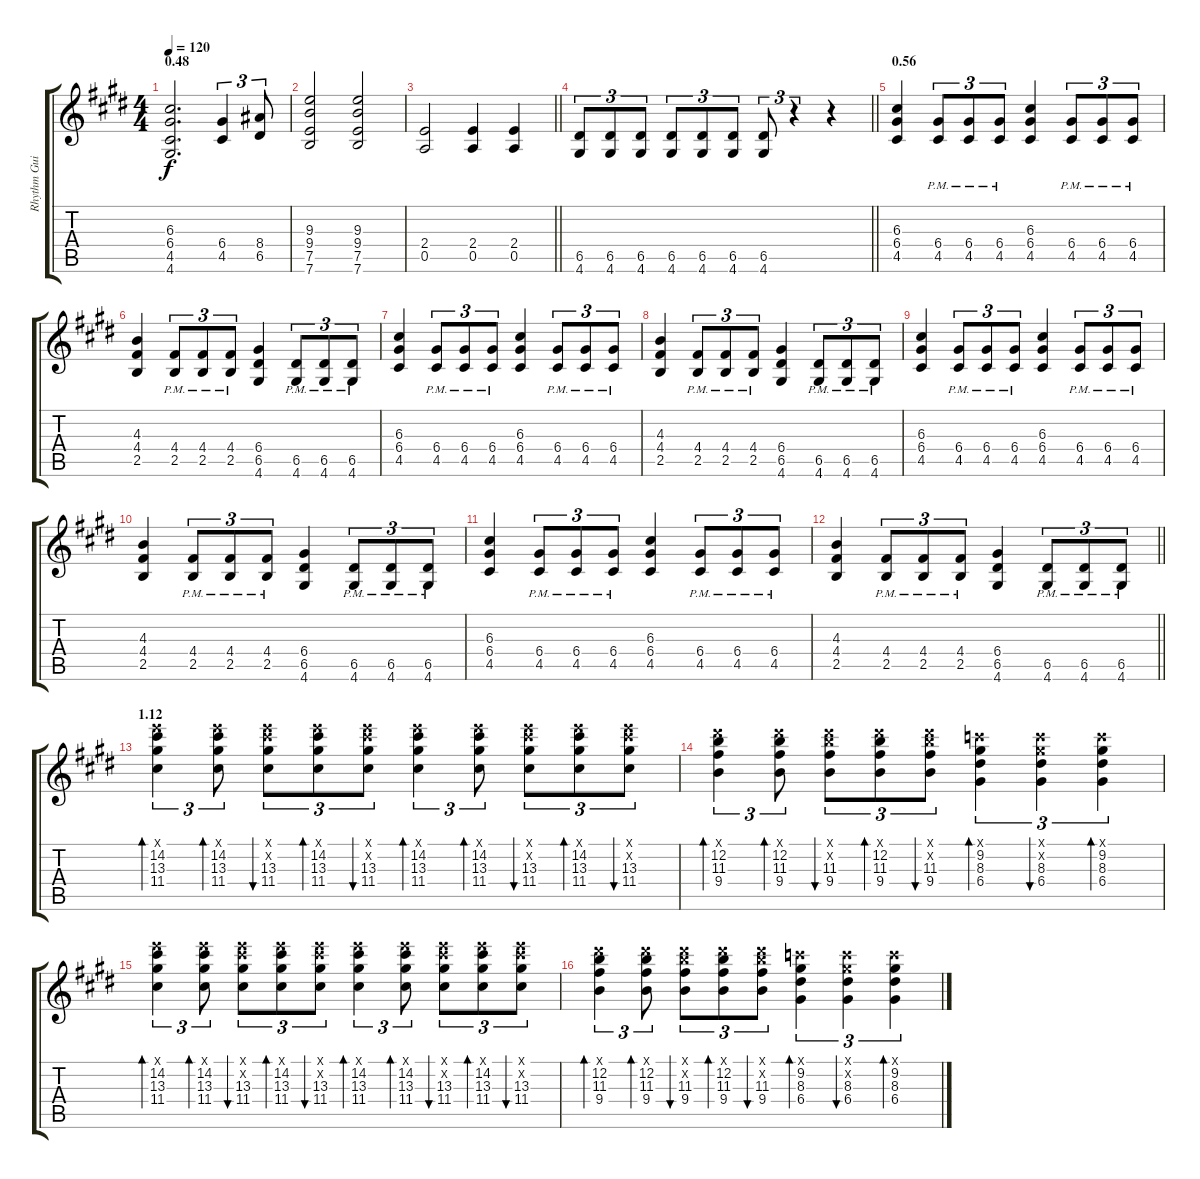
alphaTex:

\track ("Rhythm Guitar" "Rhythm Gui") {instrument acousticguitarnylon}
\staff {score tabs}
\tuning (E4 B3 G3 D3 A2 E2) {hide}
\ts (4 4)
\section ("" "0.48")
\tempo 120
\clef g2
\ks c#minor
(6.3 6.4 4.5 4.6).2{d dy f volume 13 instrument distortionguitar} (6.4 4.5).4{tu (3 2)} (8.4 6.5).8{tu (3 2)} |
(9.3 9.4 7.5 7.6).2 (9.3 9.4 7.5 7.6).2 |
\barLineRight lightlight
(2.4 0.5).2 (2.4 0.5).4 (2.4 0.5).4 |
\barLineRight lightlight
(6.5 4.6).8{tu (3 2)} (6.5 4.6).8{tu (3 2)} (6.5 4.6).8{tu (3 2)} (6.5 4.6).8{tu (3 2)} (6.5 4.6).8{tu (3 2)} (6.5 4.6).8{tu (3 2)} (6.5 4.6).8{tu (3 2)} r.4{tu (3 2)} r.4 |
\section ("" "0.56")
(6.3 6.4 4.5).4 (6.4{pm} 4.5{pm}).8{tu (3 2)} (6.4{pm} 4.5{pm}).8{tu (3 2)} (6.4{pm} 4.5{pm}).8{tu (3 2)} (6.3 6.4 4.5).4 (6.4{pm} 4.5{pm}).8{tu (3 2)} (6.4{pm} 4.5{pm}).8{tu (3 2)} (6.4{pm} 4.5{pm}).8{tu (3 2)} |
(4.3 4.4 2.5).4 (4.4{pm} 2.5{pm}).8{tu (3 2)} (4.4{pm} 2.5{pm}).8{tu (3 2)} (4.4{pm} 2.5{pm}).8{tu (3 2)} (6.4 6.5 4.6).4 (6.5{pm} 4.6{pm}).8{tu (3 2)} (6.5{pm} 4.6{pm}).8{tu (3 2)} (6.5{pm} 4.6{pm}).8{tu (3 2)} |
(6.3 6.4 4.5).4 (6.4{pm} 4.5{pm}).8{tu (3 2)} (6.4{pm} 4.5{pm}).8{tu (3 2)} (6.4{pm} 4.5{pm}).8{tu (3 2)} (6.3 6.4 4.5).4 (6.4{pm} 4.5{pm}).8{tu (3 2)} (6.4{pm} 4.5{pm}).8{tu (3 2)} (6.4{pm} 4.5{pm}).8{tu (3 2)} |
(4.3 4.4 2.5).4 (4.4{pm} 2.5{pm}).8{tu (3 2)} (4.4{pm} 2.5{pm}).8{tu (3 2)} (4.4{pm} 2.5{pm}).8{tu (3 2)} (6.4 6.5 4.6).4 (6.5{pm} 4.6{pm}).8{tu (3 2)} (6.5{pm} 4.6{pm}).8{tu (3 2)} (6.5{pm} 4.6{pm}).8{tu (3 2)} |
(6.3 6.4 4.5).4 (6.4{pm} 4.5{pm}).8{tu (3 2)} (6.4{pm} 4.5{pm}).8{tu (3 2)} (6.4{pm} 4.5{pm}).8{tu (3 2)} (6.3 6.4 4.5).4 (6.4{pm} 4.5{pm}).8{tu (3 2)} (6.4{pm} 4.5{pm}).8{tu (3 2)} (6.4{pm} 4.5{pm}).8{tu (3 2)} |
(4.3 4.4 2.5).4 (4.4{pm} 2.5{pm}).8{tu (3 2)} (4.4{pm} 2.5{pm}).8{tu (3 2)} (4.4{pm} 2.5{pm}).8{tu (3 2)} (6.4 6.5 4.6).4 (6.5{pm} 4.6{pm}).8{tu (3 2)} (6.5{pm} 4.6{pm}).8{tu (3 2)} (6.5{pm} 4.6{pm}).8{tu (3 2)} |
(6.3 6.4 4.5).4 (6.4{pm} 4.5{pm}).8{tu (3 2)} (6.4{pm} 4.5{pm}).8{tu (3 2)} (6.4{pm} 4.5{pm}).8{tu (3 2)} (6.3 6.4 4.5).4 (6.4{pm} 4.5{pm}).8{tu (3 2)} (6.4{pm} 4.5{pm}).8{tu (3 2)} (6.4{pm} 4.5{pm}).8{tu (3 2)} |
\barLineRight lightlight
(4.3 4.4 2.5).4 (4.4{pm} 2.5{pm}).8{tu (3 2)} (4.4{pm} 2.5{pm}).8{tu (3 2)} (4.4{pm} 2.5{pm}).8{tu (3 2)} (6.4 6.5 4.6).4 (6.5{pm} 4.6{pm}).8{tu (3 2)} (6.5{pm} 4.6{pm}).8{tu (3 2)} (6.5{pm} 4.6{pm}).8{tu (3 2)} |
\section ("" "1.12")
(12.1{x} 14.2 13.3 11.4).4{tu (3 2) bd 30 volume 8 instrument acousticguitarnylon} (12.1{x} 14.2 13.3 11.4).8{tu (3 2) bd 30} (12.1{x} 14.2{x} 13.3 11.4).8{tu (3 2) bu 30} (12.1{x} 14.2 13.3 11.4).8{tu (3 2) bd 30} (12.1{x} 14.2{x} 13.3 11.4).8{tu (3 2) bu 30} (12.1{x} 14.2 13.3 11.4).4{tu (3 2) bd 30} (12.1{x} 14.2 13.3 11.4).8{tu (3 2) bd 30} (12.1{x} 14.2{x} 13.3 11.4).8{tu (3 2) bu 30} (12.1{x} 14.2 13.3 11.4).8{tu (3 2) bd 30} (12.1{x} 14.2{x} 13.3 11.4).8{tu (3 2) bu 30} |
(11.1{x} 12.2 11.3 9.4).4{tu (3 2) bd 30} (11.1{x} 12.2 11.3 9.4).8{tu (3 2) bd 30} (11.1{x} 12.2{x} 11.3 9.4).8{tu (3 2) bu 30} (11.1{x} 12.2 11.3 9.4).8{tu (3 2) bd 30} (11.1{x} 12.2{x} 11.3 9.4).8{tu (3 2) bu 30} (8.1{x} 9.2 8.3 6.4).4{tu (3 2) bd 30} (8.1{x} 9.2{x} 8.3 6.4).4{tu (3 2) bu 30} (8.1{x} 9.2 8.3 6.4).4{tu (3 2) bd 30} |
(12.1{x} 14.2 13.3 11.4).4{tu (3 2) bd 30} (12.1{x} 14.2 13.3 11.4).8{tu (3 2) bd 30} (12.1{x} 14.2{x} 13.3 11.4).8{tu (3 2) bu 30} (12.1{x} 14.2 13.3 11.4).8{tu (3 2) bd 30} (12.1{x} 14.2{x} 13.3 11.4).8{tu (3 2) bu 30} (12.1{x} 14.2 13.3 11.4).4{tu (3 2) bd 30} (12.1{x} 14.2 13.3 11.4).8{tu (3 2) bd 30} (12.1{x} 14.2{x} 13.3 11.4).8{tu (3 2) bu 30} (12.1{x} 14.2 13.3 11.4).8{tu (3 2) bd 30} (12.1{x} 14.2{x} 13.3 11.4).8{tu (3 2) bu 30} |
(11.1{x} 12.2 11.3 9.4).4{tu (3 2) bd 30} (11.1{x} 12.2 11.3 9.4).8{tu (3 2) bd 30} (11.1{x} 12.2{x} 11.3 9.4).8{tu (3 2) bu 30} (11.1{x} 12.2 11.3 9.4).8{tu (3 2) bd 30} (11.1{x} 12.2{x} 11.3 9.4).8{tu (3 2) bu 30} (8.1{x} 9.2 8.3 6.4).4{tu (3 2) bd 30} (8.1{x} 9.2{x} 8.3 6.4).4{tu (3 2) bu 30} (8.1{x} 9.2 8.3 6.4).4{tu (3 2) bd 30}
